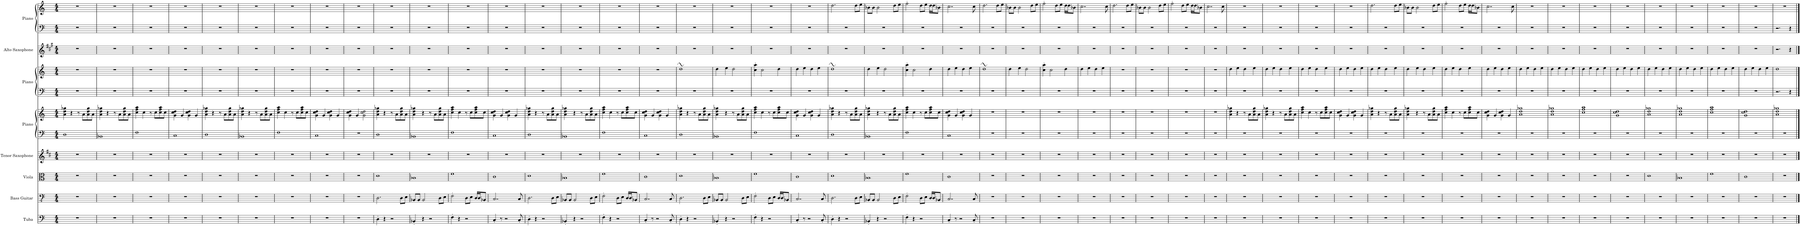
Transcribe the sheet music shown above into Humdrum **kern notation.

**kern	**kern	**kern	**kern	**kern	**kern	**kern	**kern	**kern	**kern	**kern
*part8	*part7	*part6	*part5	*part4	*part4	*part3	*part3	*part2	*part1	*part1
*staff11	*staff10	*staff9	*staff8	*staff7	*staff6	*staff5	*staff4	*staff3	*staff2	*staff1
*I"Tuba	*I"Bass Guitar	*I"Viola	*I"Tenor Saxophone	*I"Piano	*	*I"Piano	*	*I"Alto Saxophone	*I"Piano	*
*I'Tba.	*I'B. Guit.	*I'Vla.	*I'T. Sax.	*I'Pno.	*	*I'Pno.	*	*I'A. Sax.	*I'Pno.	*
*clefF4	*clefFv4	*clefC3	*clefG2	*clefF4	*clefG2	*clefF4	*clefG2	*clefG2	*clefF4	*clefG2
*	*	*	*Trd8c14	*	*	*	*	*Trd5c9	*	*
*k[]	*k[]	*k[]	*k[f#c#]	*k[]	*k[]	*k[]	*k[]	*k[f#c#g#]	*k[]	*k[]
*M4/4	*M4/4	*M4/4	*M4/4	*M4/4	*M4/4	*M4/4	*M4/4	*M4/4	*M4/4	*M4/4
=1	=1	=1	=1	=1	=1	=1	=1	=1	=1	=1
1r	1r	1r	1r	1D	4a\ 4dd\ 4gg-X\	1r	1r	1r	1r	1r
.	.	.	.	.	4r	.	.	.	.	.
.	.	.	.	.	8r	.	.	.	.	.
.	.	.	.	.	8a\L	.	.	.	.	.
.	.	.	.	.	8a\ 8dd\ 8gg-\	.	.	.	.	.
.	.	.	.	.	8a\J	.	.	.	.	.
=2	=2	=2	=2	=2	=2	=2	=2	=2	=2	=2
1r	1r	1r	1r	1BB-X	4a\ 4dd\ 4gg-X\	1r	1r	1r	1r	1r
.	.	.	.	.	4r	.	.	.	.	.
.	.	.	.	.	8r	.	.	.	.	.
.	.	.	.	.	8a\L	.	.	.	.	.
.	.	.	.	.	8a\ 8dd\ 8gg-\	.	.	.	.	.
.	.	.	.	.	8a\J	.	.	.	.	.
=3	=3	=3	=3	=3	=3	=3	=3	=3	=3	=3
1r	1r	1r	1r	1F	4cc\ 4ff\ 4aa\	1r	1r	1r	1r	1r
.	.	.	.	.	4cc\	.	.	.	.	.
.	.	.	.	.	8r	.	.	.	.	.
.	.	.	.	.	8cc\L	.	.	.	.	.
.	.	.	.	.	8cc\ 8ff\ 8aa\	.	.	.	.	.
.	.	.	.	.	8cc\J	.	.	.	.	.
=4	=4	=4	=4	=4	=4	=4	=4	=4	=4	=4
1r	1r	1r	1r	1C	4g\ 4cc\ 4dd\	1r	1r	1r	1r	1r
.	.	.	.	.	4g/	.	.	.	.	.
.	.	.	.	.	4g\ 4cc\ 4dd\	.	.	.	.	.
.	.	.	.	.	4g/	.	.	.	.	.
=5	=5	=5	=5	=5	=5	=5	=5	=5	=5	=5
1r	1r	1r	1r	1D	4a\ 4dd\ 4gg-X\	1r	1r	1r	1r	1r
.	.	.	.	.	4r	.	.	.	.	.
.	.	.	.	.	8r	.	.	.	.	.
.	.	.	.	.	8a\L	.	.	.	.	.
.	.	.	.	.	8a\ 8dd\ 8gg-\	.	.	.	.	.
.	.	.	.	.	8a\J	.	.	.	.	.
=6	=6	=6	=6	=6	=6	=6	=6	=6	=6	=6
1r	1r	1r	1r	1BB-X	4a\ 4dd\ 4gg-X\	1r	1r	1r	1r	1r
.	.	.	.	.	4r	.	.	.	.	.
.	.	.	.	.	8r	.	.	.	.	.
.	.	.	.	.	8a\L	.	.	.	.	.
.	.	.	.	.	8a\ 8dd\ 8gg-\	.	.	.	.	.
.	.	.	.	.	8a\J	.	.	.	.	.
=7	=7	=7	=7	=7	=7	=7	=7	=7	=7	=7
1r	1r	1r	1r	1F	4cc\ 4ff\ 4aa\	1r	1r	1r	1r	1r
.	.	.	.	.	4cc\	.	.	.	.	.
.	.	.	.	.	8r	.	.	.	.	.
.	.	.	.	.	8cc\L	.	.	.	.	.
.	.	.	.	.	8cc\ 8ff\ 8aa\	.	.	.	.	.
.	.	.	.	.	8cc\J	.	.	.	.	.
=8	=8	=8	=8	=8	=8	=8	=8	=8	=8	=8
1r	1r	1r	1r	1C	4g\ 4cc\ 4dd\	1r	1r	1r	1r	1r
.	.	.	.	.	4g/	.	.	.	.	.
.	.	.	.	.	4g\ 4cc\ 4dd\	.	.	.	.	.
.	.	.	.	.	4g/	.	.	.	.	.
=9	=9	=9	=9	=9	=9	=9	=9	=9	=9	=9
1r	1r	1r	1r	1r	4g\ 4cc\ 4dd\	1r	1r	1r	1r	1r
.	.	.	.	.	4g/	.	.	.	.	.
.	.	.	.	.	2g\ 2cc\ 2dd\	.	.	.	.	.
=10	=10	=10	=10	=10	=10	=10	=10	=10	=10	=10
4D'\	2.DD\	1d	1r	1D	4a\ 4dd\ 4gg-X\	1r	1r	1r	1r	1r
4r	.	.	.	.	4r	.	.	.	.	.
2r	.	.	.	.	8r	.	.	.	.	.
.	.	.	.	.	8a\L	.	.	.	.	.
.	8DD\L	.	.	.	8a\ 8dd\ 8gg-\	.	.	.	.	.
.	8EE\J	.	.	.	8a\J	.	.	.	.	.
=11	=11	=11	=11	=11	=11	=11	=11	=11	=11	=11
4BB-X'/	8BBB-X/L	1B-X	1r	1BB-X	4a\ 4dd\ 4gg-X\	1r	1r	1r	1r	1r
.	8BBB-/J	.	.	.	.	.	.	.	.	.
4r	2BBB-/	.	.	.	4r	.	.	.	.	.
2r	.	.	.	.	8r	.	.	.	.	.
.	.	.	.	.	8a\L	.	.	.	.	.
.	8DD\L	.	.	.	8a\ 8dd\ 8gg-\	.	.	.	.	.
.	8EE\J	.	.	.	8a\J	.	.	.	.	.
=12	=12	=12	=12	=12	=12	=12	=12	=12	=12	=12
4F'\	2FF'\	1f	1r	1F	4cc\ 4ff\ 4aa\	1r	1r	1r	1r	1r
4r	.	.	.	.	4cc\	.	.	.	.	.
2r	8DD\L	.	.	.	8r	.	.	.	.	.
.	8EE\J	.	.	.	8cc\L	.	.	.	.	.
.	16DD/LL	.	.	.	8cc\ 8ff\ 8aa\	.	.	.	.	.
.	16DD/J	.	.	.	.	.	.	.	.	.
.	8BBB-X/J	.	.	.	8cc\J	.	.	.	.	.
=13	=13	=13	=13	=13	=13	=13	=13	=13	=13	=13
4C'/	2..CC/	1c	1r	1C	4g\ 4cc\ 4dd\	1r	1r	1r	1r	1r
8r	.	.	.	.	4g/	.	.	.	.	.
2r	.	.	.	.	.	.	.	.	.	.
.	.	.	.	.	4g\ 4cc\ 4dd\	.	.	.	.	.
.	.	.	.	.	4g/	.	.	.	.	.
8C'/	8CC/	.	.	.	.	.	.	.	.	.
=14	=14	=14	=14	=14	=14	=14	=14	=14	=14	=14
4D'\	2.DD\	1d	1r	1D	4a\ 4dd\ 4gg-X\	1r	1r	1r	1r	1r
4r	.	.	.	.	4r	.	.	.	.	.
2r	.	.	.	.	8r	.	.	.	.	.
.	.	.	.	.	8a\L	.	.	.	.	.
.	8DD\L	.	.	.	8a\ 8dd\ 8gg-\	.	.	.	.	.
.	8EE\J	.	.	.	8a\J	.	.	.	.	.
=15	=15	=15	=15	=15	=15	=15	=15	=15	=15	=15
4BB-X'/	8BBB-X/L	1B-X	1r	1BB-X	4a\ 4dd\ 4gg-X\	1r	1r	1r	1r	1r
.	8BBB-/J	.	.	.	.	.	.	.	.	.
4r	2BBB-/	.	.	.	4r	.	.	.	.	.
2r	.	.	.	.	8r	.	.	.	.	.
.	.	.	.	.	8a\L	.	.	.	.	.
.	8DD\L	.	.	.	8a\ 8dd\ 8gg-\	.	.	.	.	.
.	8EE\J	.	.	.	8a\J	.	.	.	.	.
=16	=16	=16	=16	=16	=16	=16	=16	=16	=16	=16
4F'\	2FF'\	1f	1r	1F	4cc\ 4ff\ 4aa\	1r	1r	1r	1r	1r
4r	.	.	.	.	4cc\	.	.	.	.	.
2r	8DD\L	.	.	.	8r	.	.	.	.	.
.	8EE\J	.	.	.	8cc\L	.	.	.	.	.
.	16DD/LL	.	.	.	8cc\ 8ff\ 8aa\	.	.	.	.	.
.	16DD/J	.	.	.	.	.	.	.	.	.
.	8BBB-X/J	.	.	.	8cc\J	.	.	.	.	.
=17	=17	=17	=17	=17	=17	=17	=17	=17	=17	=17
4C'/	2..CC/	1c	1r	1C	4g\ 4cc\ 4dd\	1r	1r	1r	1r	1r
8r	.	.	.	.	4g/	.	.	.	.	.
2r	.	.	.	.	.	.	.	.	.	.
.	.	.	.	.	4g\ 4cc\ 4dd\	.	.	.	.	.
.	.	.	.	.	4g/	.	.	.	.	.
8C'/	8CC/	.	.	.	.	.	.	.	.	.
=18	=18	=18	=18	=18	=18	=18	=18	=18	=18	=18
4D'\	2.DD\	1d	1r	1D	4a\ 4dd\ 4gg-X\	1r	1dd	1r	1r	1r
4r	.	.	.	.	4r	.	.	.	.	.
2r	.	.	.	.	8r	.	.	.	.	.
.	.	.	.	.	8a\L	.	.	.	.	.
.	8DD\L	.	.	.	8a\ 8dd\ 8gg-\	.	.	.	.	.
.	8EE\J	.	.	.	8a\J	.	.	.	.	.
=19	=19	=19	=19	=19	=19	=19	=19	=19	=19	=19
4BB-X'/	8BBB-X/L	1B-X	1r	1BB-X	4a\ 4dd\ 4gg-X\	1r	4dd\	1r	1r	1r
.	8BBB-/J	.	.	.	.	.	.	.	.	.
4r	2BBB-/	.	.	.	4r	.	4ee\	.	.	.
2r	.	.	.	.	8r	.	2dd\	.	.	.
.	.	.	.	.	8a\L	.	.	.	.	.
.	8DD\L	.	.	.	8a\ 8dd\ 8gg-\	.	.	.	.	.
.	8EE\J	.	.	.	8a\J	.	.	.	.	.
=20	=20	=20	=20	=20	=20	=20	=20	=20	=20	=20
4F'\	2FF'\	1f	1r	1F	4cc\ 4ff\ 4aa\	1r	4cc\' 4aa\'	1r	1r	1r
4r	.	.	.	.	4cc\	.	2cc\	.	.	.
2r	8DD\L	.	.	.	8r	.	.	.	.	.
.	8EE\J	.	.	.	8cc\L	.	.	.	.	.
.	16DD/LL	.	.	.	8cc\ 8ff\ 8aa\	.	4dd\	.	.	.
.	16DD/J	.	.	.	.	.	.	.	.	.
.	8BBB-X/J	.	.	.	8cc\J	.	.	.	.	.
=21	=21	=21	=21	=21	=21	=21	=21	=21	=21	=21
4C'/	2..CC/	1c	1r	1C	4g\ 4cc\ 4dd\	1r	4dd\	1r	1r	1r
8r	.	.	.	.	4g/	.	4ee\	.	.	.
2r	.	.	.	.	.	.	.	.	.	.
.	.	.	.	.	4g\ 4cc\ 4dd\	.	4dd\	.	.	.
.	.	.	.	.	4g/	.	4ee\	.	.	.
8C'/	8CC/	.	.	.	.	.	.	.	.	.
=22	=22	=22	=22	=22	=22	=22	=22	=22	=22	=22
4D'\	2.DD\	1d	1r	1D	4a\ 4dd\ 4gg-X\	1r	1dd	1r	1r	2.dd\
4r	.	.	.	.	4r	.	.	.	.	.
2r	.	.	.	.	8r	.	.	.	.	.
.	.	.	.	.	8a\L	.	.	.	.	.
.	8DD\L	.	.	.	8a\ 8dd\ 8gg-\	.	.	.	.	8dd\L
.	8EE\J	.	.	.	8a\J	.	.	.	.	8ee\J
=23	=23	=23	=23	=23	=23	=23	=23	=23	=23	=23
4BB-X'/	8BBB-X/L	1B-X	1r	1BB-X	4a\ 4dd\ 4gg-X\	1r	4dd\	1r	1r	8b-X\L
.	8BBB-/J	.	.	.	.	.	.	.	.	8b-\J
4r	2BBB-/	.	.	.	4r	.	4ee\	.	.	2b-\
2r	.	.	.	.	8r	.	2dd\	.	.	.
.	.	.	.	.	8a\L	.	.	.	.	.
.	8DD\L	.	.	.	8a\ 8dd\ 8gg-\	.	.	.	.	8dd\L
.	8EE\J	.	.	.	8a\J	.	.	.	.	8ee\J
=24	=24	=24	=24	=24	=24	=24	=24	=24	=24	=24
4F'\	2FF'\	1f	1r	1F	4cc\ 4ff\ 4aa\	1r	4cc\' 4aa\'	1r	1r	2ff'\
4r	.	.	.	.	4cc\	.	2cc\	.	.	.
2r	8DD\L	.	.	.	8r	.	.	.	.	8dd\L
.	8EE\J	.	.	.	8cc\L	.	.	.	.	8ee\J
.	16DD/LL	.	.	.	8cc\ 8ff\ 8aa\	.	4dd\	.	.	16dd\LL
.	16DD/J	.	.	.	.	.	.	.	.	16dd\J
.	8BBB-X/J	.	.	.	8cc\J	.	.	.	.	8b-X\J
=25	=25	=25	=25	=25	=25	=25	=25	=25	=25	=25
4C'/	2..CC/	1c	1r	1C	4g\ 4cc\ 4dd\	1r	4dd\	1r	1r	2..cc\
8r	.	.	.	.	4g/	.	4ee\	.	.	.
2r	.	.	.	.	.	.	.	.	.	.
.	.	.	.	.	4g\ 4cc\ 4dd\	.	4dd\	.	.	.
.	.	.	.	.	4g/	.	4ee\	.	.	.
8C'/	8CC/	.	.	.	.	.	.	.	.	8cc\
=26	=26	=26	=26	=26	=26	=26	=26	=26	=26	=26
1r	1r	1r	1r	1r	1r	1r	1dd	1r	1r	2.dd\
.	.	.	.	.	.	.	.	.	.	8dd\L
.	.	.	.	.	.	.	.	.	.	8ee\J
=27	=27	=27	=27	=27	=27	=27	=27	=27	=27	=27
1r	1r	1r	1r	1r	1r	1r	4dd\	1r	1r	8b-X\L
.	.	.	.	.	.	.	.	.	.	8b-\J
.	.	.	.	.	.	.	4ee\	.	.	2b-\
.	.	.	.	.	.	.	2dd\	.	.	.
.	.	.	.	.	.	.	.	.	.	8dd\L
.	.	.	.	.	.	.	.	.	.	8ee\J
=28	=28	=28	=28	=28	=28	=28	=28	=28	=28	=28
1r	1r	1r	1r	1r	1r	1r	4cc\' 4aa\'	1r	1r	2ff'\
.	.	.	.	.	.	.	2cc\	.	.	.
.	.	.	.	.	.	.	.	.	.	8dd\L
.	.	.	.	.	.	.	.	.	.	8ee\J
.	.	.	.	.	.	.	4dd\	.	.	16dd\LL
.	.	.	.	.	.	.	.	.	.	16dd\J
.	.	.	.	.	.	.	.	.	.	8b-X\J
=29	=29	=29	=29	=29	=29	=29	=29	=29	=29	=29
1r	1r	1r	1r	1r	1r	1r	4dd\	1r	1r	2..cc\
.	.	.	.	.	.	.	4ee\	.	.	.
.	.	.	.	.	.	.	4dd\	.	.	.
.	.	.	.	.	.	.	4ee\	.	.	.
.	.	.	.	.	.	.	.	.	.	8cc\
=30	=30	=30	=30	=30	=30	=30	=30	=30	=30	=30
1r	1r	1r	1r	1r	1r	1r	1r	1r	1r	2.dd\
.	.	.	.	.	.	.	.	.	.	8dd\L
.	.	.	.	.	.	.	.	.	.	8ee\J
=31	=31	=31	=31	=31	=31	=31	=31	=31	=31	=31
1r	1r	1r	1r	1r	1r	1r	1r	1r	1r	8b-X\L
.	.	.	.	.	.	.	.	.	.	8b-\J
.	.	.	.	.	.	.	.	.	.	2b-\
.	.	.	.	.	.	.	.	.	.	8dd\L
.	.	.	.	.	.	.	.	.	.	8ee\J
=32	=32	=32	=32	=32	=32	=32	=32	=32	=32	=32
1r	1r	1r	1r	1r	1r	1r	1r	1r	1r	2ff'\
.	.	.	.	.	.	.	.	.	.	8dd\L
.	.	.	.	.	.	.	.	.	.	8ee\J
.	.	.	.	.	.	.	.	.	.	16dd\LL
.	.	.	.	.	.	.	.	.	.	16dd\J
.	.	.	.	.	.	.	.	.	.	8b-X\J
=33	=33	=33	=33	=33	=33	=33	=33	=33	=33	=33
1r	1r	1r	1r	1r	1r	1r	1r	1r	1r	2..cc\
.	.	.	.	.	.	.	.	.	.	8cc\
=34	=34	=34	=34	=34	=34	=34	=34	=34	=34	=34
1r	1r	1r	1r	1r	4a\ 4dd\ 4gg-X\	1r	4dd\	1r	1r	1r
.	.	.	.	.	4r	.	4ee\	.	.	.
.	.	.	.	.	8r	.	4dd\	.	.	.
.	.	.	.	.	8a\L	.	.	.	.	.
.	.	.	.	.	8a\ 8dd\ 8gg-\	.	4ee\	.	.	.
.	.	.	.	.	8a\J	.	.	.	.	.
=35	=35	=35	=35	=35	=35	=35	=35	=35	=35	=35
1r	1r	1r	1r	1r	4a\ 4dd\ 4gg-X\	1r	4dd\	1r	1r	1r
.	.	.	.	.	4r	.	4ee\	.	.	.
.	.	.	.	.	8r	.	4dd\	.	.	.
.	.	.	.	.	8a\L	.	.	.	.	.
.	.	.	.	.	8a\ 8dd\ 8gg-\	.	4ee\	.	.	.
.	.	.	.	.	8a\J	.	.	.	.	.
=36	=36	=36	=36	=36	=36	=36	=36	=36	=36	=36
1r	1r	1r	1r	1r	4cc\ 4ff\ 4aa\	1r	4dd\	1r	1r	1r
.	.	.	.	.	4cc\	.	4ee\	.	.	.
.	.	.	.	.	8r	.	4dd\	.	.	.
.	.	.	.	.	8cc\L	.	.	.	.	.
.	.	.	.	.	8cc\ 8ff\ 8aa\	.	4ee\	.	.	.
.	.	.	.	.	8cc\J	.	.	.	.	.
=37	=37	=37	=37	=37	=37	=37	=37	=37	=37	=37
1r	1r	1r	1r	1r	4g\ 4cc\ 4dd\	1r	4dd\	1r	1r	1r
.	.	.	.	.	4g/	.	4ee\	.	.	.
.	.	.	.	.	4g\ 4cc\ 4dd\	.	4dd\	.	.	.
.	.	.	.	.	4g/	.	4ee\	.	.	.
=38	=38	=38	=38	=38	=38	=38	=38	=38	=38	=38
1r	1r	1r	1r	1r	4a\ 4dd\ 4gg-X\	1r	4dd\	1r	1r	2.dd\
.	.	.	.	.	4r	.	4ee\	.	.	.
.	.	.	.	.	8r	.	4dd\	.	.	.
.	.	.	.	.	8a\L	.	.	.	.	.
.	.	.	.	.	8a\ 8dd\ 8gg-\	.	4ee\	.	.	8dd\L
.	.	.	.	.	8a\J	.	.	.	.	8ee\J
=39	=39	=39	=39	=39	=39	=39	=39	=39	=39	=39
1r	1r	1r	1r	1r	4a\ 4dd\ 4gg-X\	1r	4dd\	1r	1r	8b-X\L
.	.	.	.	.	.	.	.	.	.	8b-\J
.	.	.	.	.	4r	.	4ee\	.	.	2b-\
.	.	.	.	.	8r	.	4dd\	.	.	.
.	.	.	.	.	8a\L	.	.	.	.	.
.	.	.	.	.	8a\ 8dd\ 8gg-\	.	4ee\	.	.	8dd\L
.	.	.	.	.	8a\J	.	.	.	.	8ee\J
=40	=40	=40	=40	=40	=40	=40	=40	=40	=40	=40
1r	1r	1r	1r	1r	4cc\ 4ff\ 4aa\	1r	4dd\	1r	1r	2ff'\
.	.	.	.	.	4cc\	.	4ee\	.	.	.
.	.	.	.	.	8r	.	4dd\	.	.	8dd\L
.	.	.	.	.	8cc\L	.	.	.	.	8ee\J
.	.	.	.	.	8cc\ 8ff\ 8aa\	.	4ee\	.	.	16dd\LL
.	.	.	.	.	.	.	.	.	.	16dd\J
.	.	.	.	.	8cc\J	.	.	.	.	8b-X\J
=41	=41	=41	=41	=41	=41	=41	=41	=41	=41	=41
1r	1r	1r	1r	1r	4g\ 4cc\ 4dd\	1r	4dd\	1r	1r	2..cc\
.	.	.	.	.	4g/	.	4ee\	.	.	.
.	.	.	.	.	4g\ 4cc\ 4dd\	.	4dd\	.	.	.
.	.	.	.	.	4g/	.	4ee\	.	.	.
.	.	.	.	.	.	.	.	.	.	8cc\
=42	=42	=42	=42	=42	=42	=42	=42	=42	=42	=42
1r	1r	1r	1r	1r	1a 1dd 1gg-X	1r	4dd\	1r	1r	1r
.	.	.	.	.	.	.	4ee\	.	.	.
.	.	.	.	.	.	.	4dd\	.	.	.
.	.	.	.	.	.	.	4ee\	.	.	.
=43	=43	=43	=43	=43	=43	=43	=43	=43	=43	=43
1r	1r	1r	1r	1r	1a 1dd 1gg-X	1r	4dd\	1r	1r	1r
.	.	.	.	.	.	.	4ee\	.	.	.
.	.	.	.	.	.	.	4dd\	.	.	.
.	.	.	.	.	.	.	4ee\	.	.	.
=44	=44	=44	=44	=44	=44	=44	=44	=44	=44	=44
1r	1r	1r	1r	1r	1cc 1ff 1aa	1r	4dd\	1r	1r	1r
.	.	.	.	.	.	.	4ee\	.	.	.
.	.	.	.	.	.	.	4dd\	.	.	.
.	.	.	.	.	.	.	4ee\	.	.	.
=45	=45	=45	=45	=45	=45	=45	=45	=45	=45	=45
1r	1r	1r	1r	1r	1g 1cc 1dd	1r	4dd\	1r	1r	1r
.	.	.	.	.	.	.	4ee\	.	.	.
.	.	.	.	.	.	.	4dd\	.	.	.
.	.	.	.	.	.	.	4ee\	.	.	.
=46	=46	=46	=46	=46	=46	=46	=46	=46	=46	=46
1r	1r	1d	1r	1r	1a 1dd 1gg-X	1r	4dd\	1r	1r	1r
.	.	.	.	.	.	.	4ee\	.	.	.
.	.	.	.	.	.	.	4dd\	.	.	.
.	.	.	.	.	.	.	4ee\	.	.	.
=47	=47	=47	=47	=47	=47	=47	=47	=47	=47	=47
1r	1r	1B-X	1r	1r	1a 1dd 1gg-X	1r	4dd\	1r	1r	1r
.	.	.	.	.	.	.	4ee\	.	.	.
.	.	.	.	.	.	.	4dd\	.	.	.
.	.	.	.	.	.	.	4ee\	.	.	.
=48	=48	=48	=48	=48	=48	=48	=48	=48	=48	=48
1r	1r	1f	1r	1r	1cc 1ff 1aa	1r	4dd\	1r	1r	1r
.	.	.	.	.	.	.	4ee\	.	.	.
.	.	.	.	.	.	.	4dd\	.	.	.
.	.	.	.	.	.	.	4ee\	.	.	.
=49	=49	=49	=49	=49	=49	=49	=49	=49	=49	=49
1r	1r	1c	1r	1r	1g 1cc 1dd	1r	4dd\	1r	1r	1r
.	.	.	.	.	.	.	4ee\	.	.	.
.	.	.	.	.	.	.	4dd\	.	.	.
.	.	.	.	.	.	.	4ee\	.	.	.
=50	=50	=50	=50	=50	=50	=50	=50	=50	=50	=50
1r	1r	1r	1r	1r	1a 1dd 1gg-X	2.r	1dd	2.r	2.r	1r
.	.	.	.	.	.	4r	.	4r	4r	.
==	==	==	==	==	==	==	==	==	==	==
*-	*-	*-	*-	*-	*-	*-	*-	*-	*-	*-
